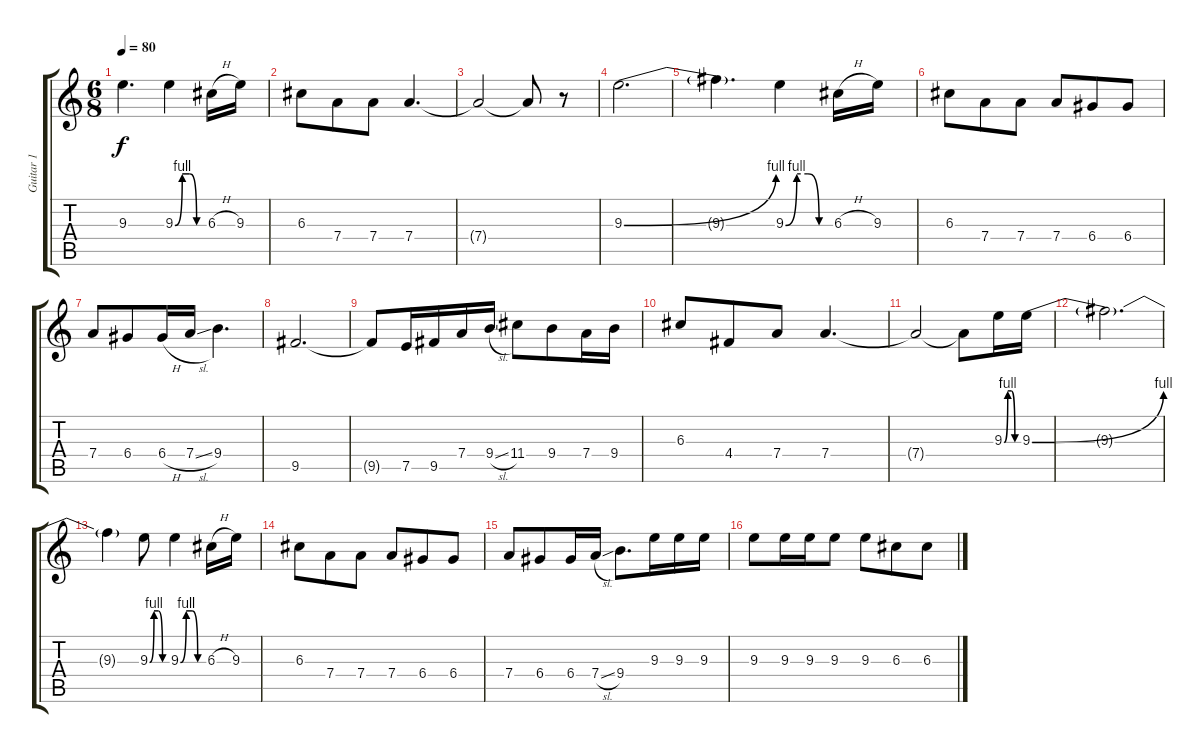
\track ("Guitar 1" "Guitar 1") {instrument distortionguitar}
\staff {score tabs}
\tuning (E4 B3 G3 D3 A2 E2) {hide}
\ts (6 8)
\tempo 80
\clef g2
\ks c
9.3{t}.4{d dy f} 9.3{be (custom 0 0 15 4 30 4 45 0 60 0)}.4 6.3{h}.16 9.3.16 |
6.3.8 7.4.8 7.4.8 7.4.4{d} |
7.4{t}.2 7.4{t}.8 r.8 |
9.3{be (bend 0 0 60 4)}.2{d} |
9.3{t}.4{d} 9.3{be (custom 0 0 15 4 30 4 45 0 60 0)}.4 6.3{h}.16 9.3.16 |
6.3.8 7.4.8 7.4.8 7.4.8 6.4.8 6.4.8 |
7.4.8 6.4.8 6.4{h}.16 7.4{sl}.16 9.4.4{d} |
9.5.2{d} |
9.5{t}.8 7.5.16 9.5.16 7.4.16 9.4{sl}.16 11.4.8 9.4.8 7.4.16 9.4.16 |
6.3.8 4.4.8 7.4.8 7.4.4{d} |
7.4{t}.2 7.4{t}.8 9.3{be (custom 0 0 15 4 30 4 45 0 60 0)}.16 9.3{be (bend 0 0 60 4)}.16 |
9.3{t}.2{d} |
9.3{t}.4 9.3{be (custom 0 0 15 4 30 4 45 0 60 0)}.8 9.3{be (custom 0 0 15 4 30 4 45 0 60 0)}.4 6.3{h}.16 9.3.16 |
6.3.8 7.4.8 7.4.8 7.4.8 6.4.8 6.4.8 |
7.4.8 6.4.8 6.4.16 7.4{sl}.16 9.4.8{d} 9.3.16 9.3.16 9.3.16 |
9.3.8 9.3.16 9.3.16 9.3.8 9.3.8 6.3.8 6.3{sl}.8
